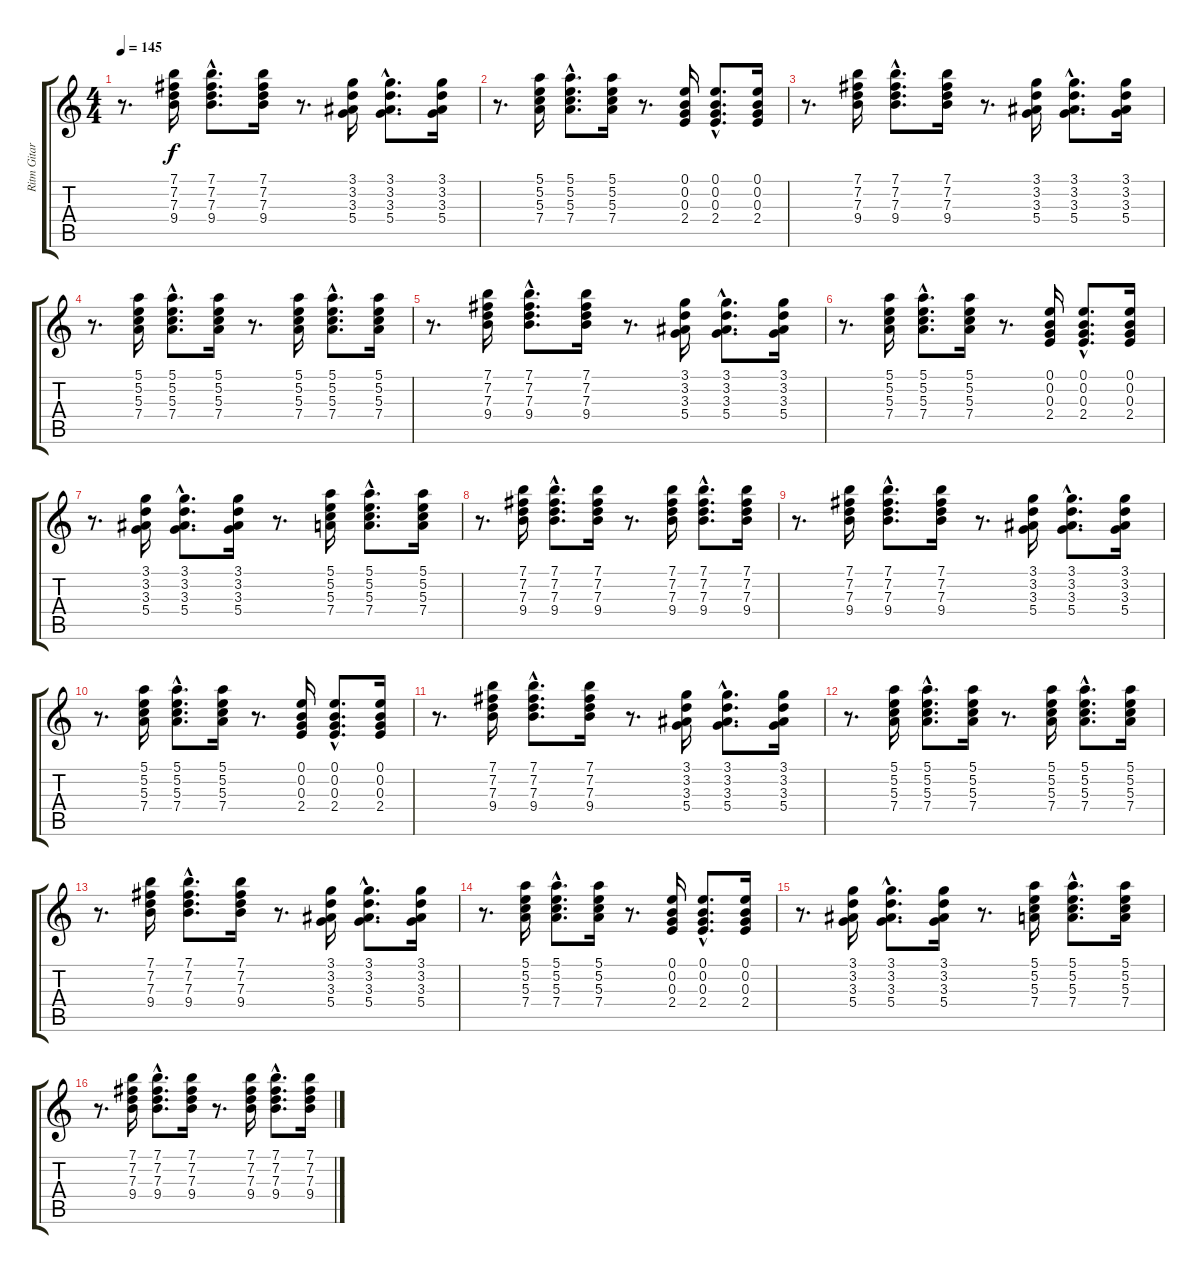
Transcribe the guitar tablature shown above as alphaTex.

\track ("Ritm Gitar" "Ritm Gitar") {instrument distortionguitar}
\staff {score tabs}
\tuning (E4 B3 G3 D3 A2 E2) {hide}
\ts (4 4)
\tempo 145
\clef g2
\ks c
r.8{d dy f} (7.1 7.2 7.3 9.4).16 (7.1{hac} 7.2{hac} 7.3{hac} 9.4{hac}).8{d} (7.1 7.2 7.3 9.4).16 r.8{d} (3.1 3.2 3.3 5.4).16 (3.1{hac} 3.2{hac} 3.3{hac} 5.4{hac}).8{d} (3.1 3.2 3.3 5.4).16 |
r.8{d} (5.1 5.2 5.3 7.4).16 (5.1{hac} 5.2{hac} 5.3{hac} 7.4{hac}).8{d} (5.1 5.2 5.3 7.4).16 r.8{d} (0.1 0.2 0.3 2.4).16 (0.1{hac} 0.2{hac} 0.3{hac} 2.4{hac}).8{d} (0.1 0.2 0.3 2.4).16 |
r.8{d} (7.1 7.2 7.3 9.4).16 (7.1{hac} 7.2{hac} 7.3{hac} 9.4{hac}).8{d} (7.1 7.2 7.3 9.4).16 r.8{d} (3.1 3.2 3.3 5.4).16 (3.1{hac} 3.2{hac} 3.3{hac} 5.4{hac}).8{d} (3.1 3.2 3.3 5.4).16 |
r.8{d} (5.1 5.2 5.3 7.4).16 (5.1{hac} 5.2{hac} 5.3{hac} 7.4{hac}).8{d} (5.1 5.2 5.3 7.4).16 r.8{d} (5.1 5.2 5.3 7.4).16 (5.1{hac} 5.2{hac} 5.3{hac} 7.4{hac}).8{d} (5.1 5.2 5.3 7.4).16 |
r.8{d} (7.1 7.2 7.3 9.4).16 (7.1{hac} 7.2{hac} 7.3{hac} 9.4{hac}).8{d} (7.1 7.2 7.3 9.4).16 r.8{d} (3.1 3.2 3.3 5.4).16 (3.1{hac} 3.2{hac} 3.3{hac} 5.4{hac}).8{d} (3.1 3.2 3.3 5.4).16 |
r.8{d} (5.1 5.2 5.3 7.4).16 (5.1{hac} 5.2{hac} 5.3{hac} 7.4{hac}).8{d} (5.1 5.2 5.3 7.4).16 r.8{d} (0.1 0.2 0.3 2.4).16 (0.1{hac} 0.2{hac} 0.3{hac} 2.4{hac}).8{d} (0.1 0.2 0.3 2.4).16 |
r.8{d} (3.1 3.2 3.3 5.4).16 (3.1{hac} 3.2{hac} 3.3{hac} 5.4{hac}).8{d} (3.1 3.2 3.3 5.4).16 r.8{d} (5.1 5.2 5.3 7.4).16 (5.1{hac} 5.2{hac} 5.3{hac} 7.4{hac}).8{d} (5.1 5.2 5.3 7.4).16 |
r.8{d} (7.1 7.2 7.3 9.4).16 (7.1{hac} 7.2{hac} 7.3{hac} 9.4{hac}).8{d} (7.1 7.2 7.3 9.4).16 r.8{d} (7.1 7.2 7.3 9.4).16 (7.1{hac} 7.2{hac} 7.3{hac} 9.4{hac}).8{d} (7.1 7.2 7.3 9.4).16 |
r.8{d} (7.1 7.2 7.3 9.4).16 (7.1{hac} 7.2{hac} 7.3{hac} 9.4{hac}).8{d} (7.1 7.2 7.3 9.4).16 r.8{d} (3.1 3.2 3.3 5.4).16 (3.1{hac} 3.2{hac} 3.3{hac} 5.4{hac}).8{d} (3.1 3.2 3.3 5.4).16 |
r.8{d} (5.1 5.2 5.3 7.4).16 (5.1{hac} 5.2{hac} 5.3{hac} 7.4{hac}).8{d} (5.1 5.2 5.3 7.4).16 r.8{d} (0.1 0.2 0.3 2.4).16 (0.1{hac} 0.2{hac} 0.3{hac} 2.4{hac}).8{d} (0.1 0.2 0.3 2.4).16 |
r.8{d} (7.1 7.2 7.3 9.4).16 (7.1{hac} 7.2{hac} 7.3{hac} 9.4{hac}).8{d} (7.1 7.2 7.3 9.4).16 r.8{d} (3.1 3.2 3.3 5.4).16 (3.1{hac} 3.2{hac} 3.3{hac} 5.4{hac}).8{d} (3.1 3.2 3.3 5.4).16 |
r.8{d} (5.1 5.2 5.3 7.4).16 (5.1{hac} 5.2{hac} 5.3{hac} 7.4{hac}).8{d} (5.1 5.2 5.3 7.4).16 r.8{d} (5.1 5.2 5.3 7.4).16 (5.1{hac} 5.2{hac} 5.3{hac} 7.4{hac}).8{d} (5.1 5.2 5.3 7.4).16 |
r.8{d} (7.1 7.2 7.3 9.4).16 (7.1{hac} 7.2{hac} 7.3{hac} 9.4{hac}).8{d} (7.1 7.2 7.3 9.4).16 r.8{d} (3.1 3.2 3.3 5.4).16 (3.1{hac} 3.2{hac} 3.3{hac} 5.4{hac}).8{d} (3.1 3.2 3.3 5.4).16 |
r.8{d} (5.1 5.2 5.3 7.4).16 (5.1{hac} 5.2{hac} 5.3{hac} 7.4{hac}).8{d} (5.1 5.2 5.3 7.4).16 r.8{d} (0.1 0.2 0.3 2.4).16 (0.1{hac} 0.2{hac} 0.3{hac} 2.4{hac}).8{d} (0.1 0.2 0.3 2.4).16 |
r.8{d} (3.1 3.2 3.3 5.4).16 (3.1{hac} 3.2{hac} 3.3{hac} 5.4{hac}).8{d} (3.1 3.2 3.3 5.4).16 r.8{d} (5.1 5.2 5.3 7.4).16 (5.1{hac} 5.2{hac} 5.3{hac} 7.4{hac}).8{d} (5.1 5.2 5.3 7.4).16 |
r.8{d} (7.1 7.2 7.3 9.4).16 (7.1{hac} 7.2{hac} 7.3{hac} 9.4{hac}).8{d} (7.1 7.2 7.3 9.4).16 r.8{d} (7.1 7.2 7.3 9.4).16 (7.1{hac} 7.2{hac} 7.3{hac} 9.4{hac}).8{d} (7.1 7.2 7.3 9.4).16
